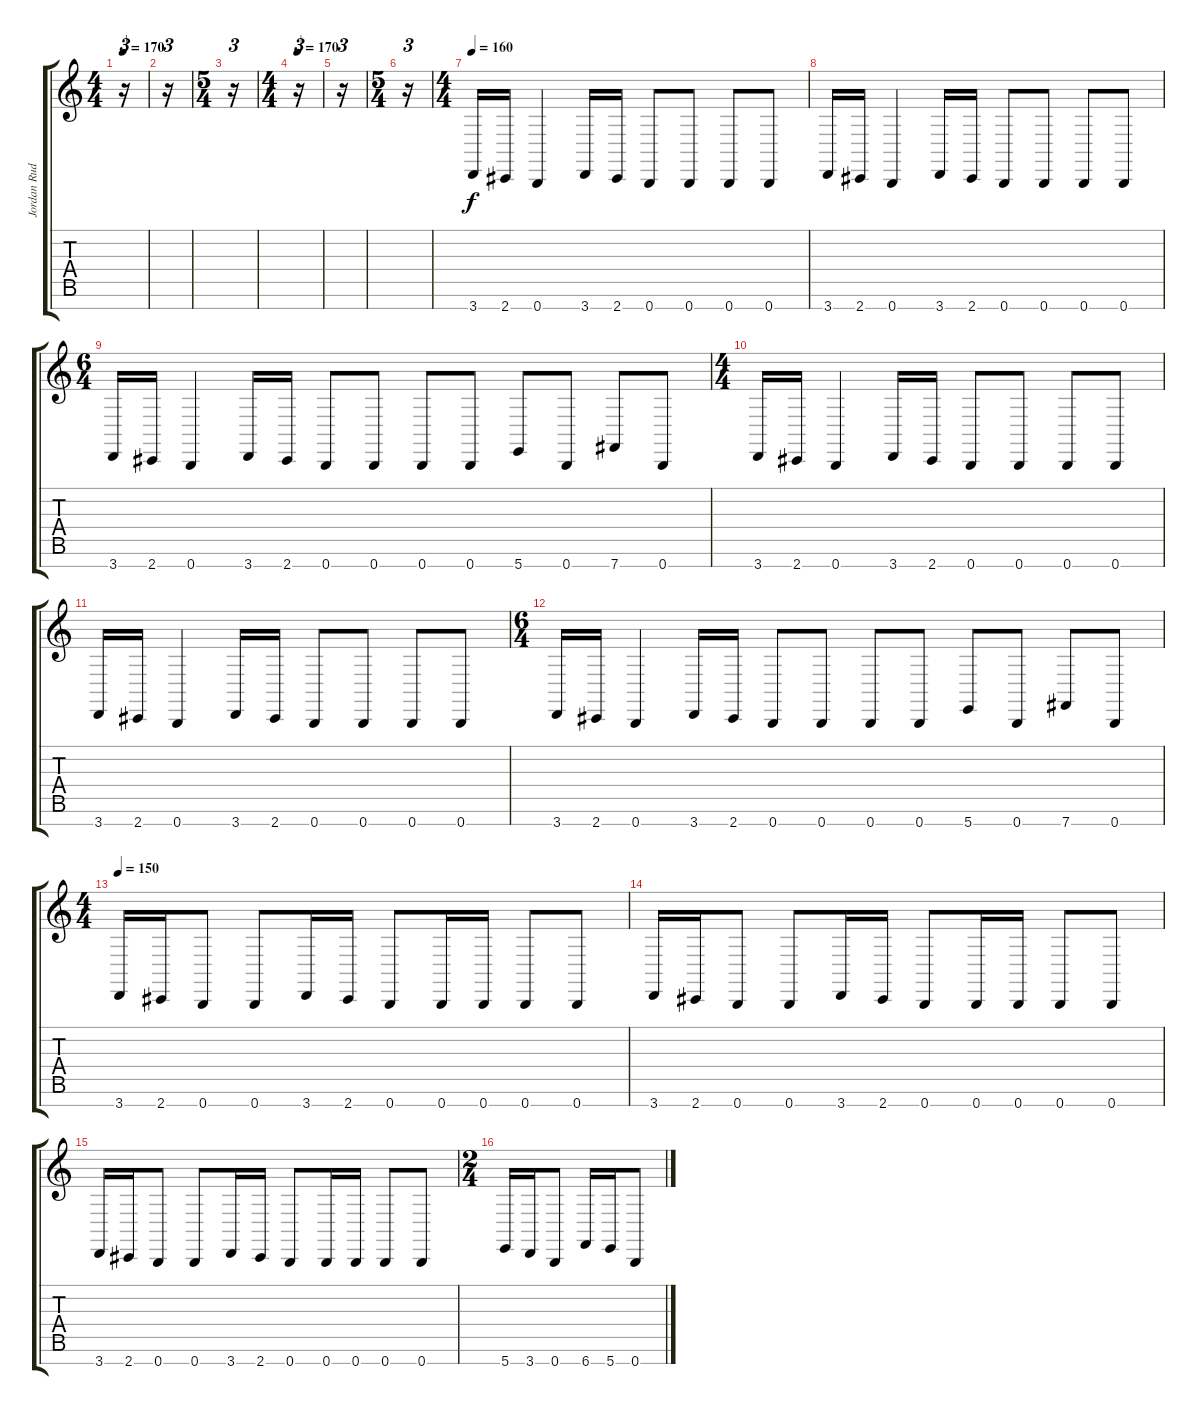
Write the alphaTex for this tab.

\track ("Jordan Rudess" "Jordan Rud") {instrument stringensemble1}
\staff {score tabs}
\tuning (E4 B3 G3 D3 A2 E2 B1) {hide}
\ts (4 4)
\tempo 170
\clef g2
\ks c
r.16{tu (3 2) dy f} |
r.16{tu (3 2)} |
\ts (5 4)
r.16{tu (3 2)} |
\ts (4 4)
\tempo 170
r.16{tu (3 2)} |
r.16{tu (3 2)} |
\ts (5 4)
r.16{tu (3 2)} |
\ts (4 4)
\tempo 160
3.7.16{instrument electricpiano2} 2.7.16 0.7.4 3.7.16 2.7.16 0.7.8 0.7.8 0.7.8 0.7.8 |
3.7.16 2.7.16 0.7.4 3.7.16 2.7.16 0.7.8 0.7.8 0.7.8 0.7.8 |
\ts (6 4)
3.7.16 2.7.16 0.7.4 3.7.16 2.7.16 0.7.8 0.7.8 0.7.8 0.7.8 5.7.8 0.7.8 7.7.8 0.7.8 |
\ts (4 4)
3.7.16 2.7.16 0.7.4 3.7.16 2.7.16 0.7.8 0.7.8 0.7.8 0.7.8 |
3.7.16 2.7.16 0.7.4 3.7.16 2.7.16 0.7.8 0.7.8 0.7.8 0.7.8 |
\ts (6 4)
3.7.16 2.7.16 0.7.4 3.7.16 2.7.16 0.7.8 0.7.8 0.7.8 0.7.8 5.7.8 0.7.8 7.7.8 0.7.8 |
\ts (4 4)
\tempo 150
3.7.16{instrument electricpiano2} 2.7.16 0.7.8 0.7.8 3.7.16 2.7.16 0.7.8 0.7.16 0.7.16 0.7.8 0.7.8 |
3.7.16 2.7.16 0.7.8 0.7.8 3.7.16 2.7.16 0.7.8 0.7.16 0.7.16 0.7.8 0.7.8 |
3.7.16 2.7.16 0.7.8 0.7.8 3.7.16 2.7.16 0.7.8 0.7.16 0.7.16 0.7.8 0.7.8 |
\ts (2 4)
5.7.16 3.7.16 0.7.8 6.7.16 5.7.16 0.7.8
